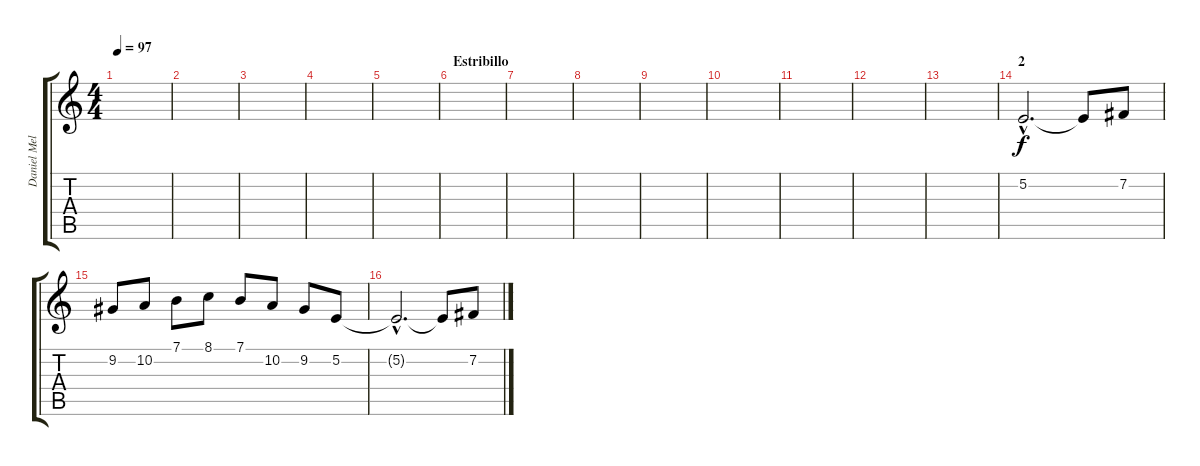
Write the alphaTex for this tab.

\track ("Daniel Melero" "Daniel Mel") {instrument stringensemble1}
\staff {score tabs}
\tuning (E4 B3 G3 D3 A2 E2) {hide}
\ts (4 4)
\tempo 97
\clef g2
\ks c
|
|
|
|
|
\section ("" "Estribillo")
|
|
|
|
|
|
|
|
\section ("" "2")
5.2{hac}.2{d} 5.2{t}.8 7.2.8 |
9.2.8 10.2.8 7.1.8 8.1.8 7.1.8 10.2.8 9.2.8 5.2.8 |
5.2{hac t}.2{d} 5.2{t}.8 7.2.8
